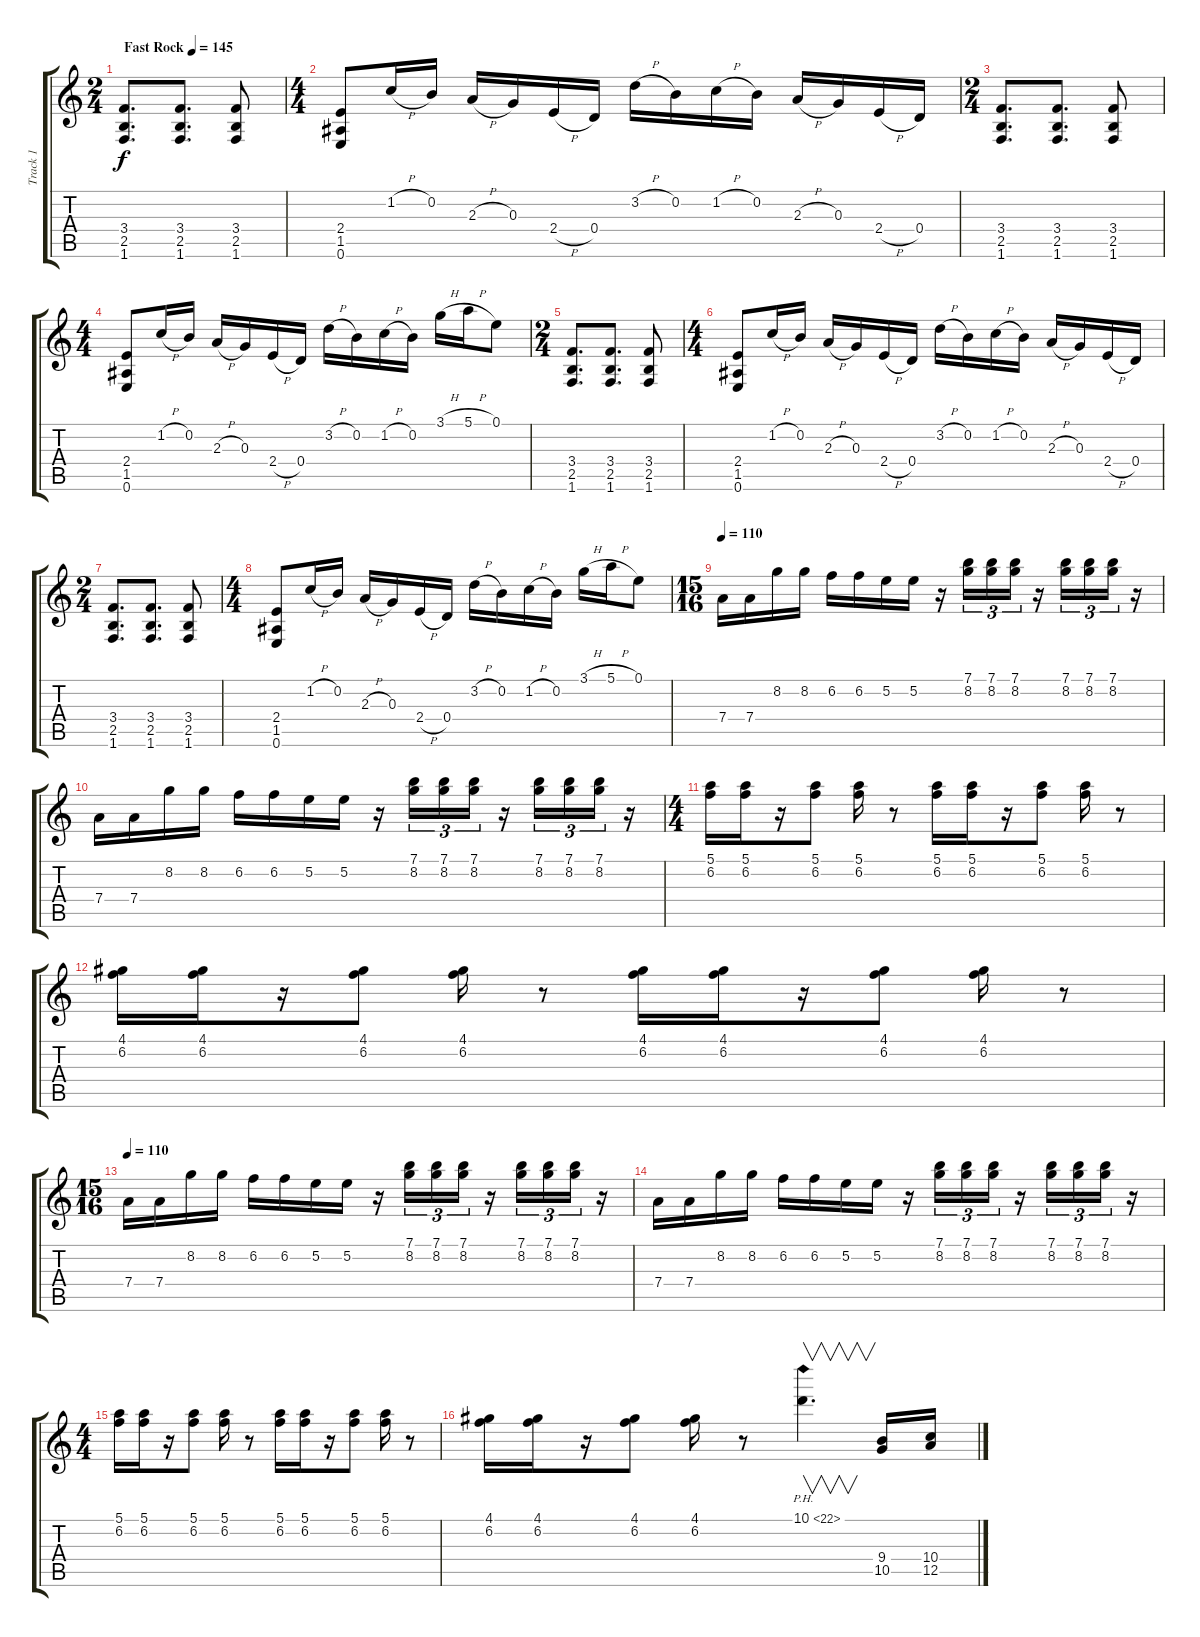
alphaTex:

\track ("Track 1" "Track 1") {instrument overdrivenguitar}
\staff {score tabs}
\tuning (E4 B3 G3 D3 A2 E2) {hide}
\ts (2 4)
\tempo (145 "Fast Rock")
\clef g2
\ks c
(3.4 2.5 1.6).8{d dy f instrument overdrivenguitar} (3.4 2.5 1.6).8{d} (3.4 2.5 1.6).8 |
\ts (4 4)
(2.4 1.5 0.6).8 1.2{h}.16 0.2.16 2.3{h}.16 0.3.16 2.4{h}.16 0.4.16 3.2{h}.16 0.2.16 1.2{h}.16 0.2.16 2.3{h}.16 0.3.16 2.4{h}.16 0.4.16 |
\ts (2 4)
(3.4 2.5 1.6).8{d} (3.4 2.5 1.6).8{d} (3.4 2.5 1.6).8 |
\ts (4 4)
(2.4 1.5 0.6).8 1.2{h}.16 0.2.16 2.3{h}.16 0.3.16 2.4{h}.16 0.4.16 3.2{h}.16 0.2.16 1.2{h}.16 0.2.16 3.1{h}.16 5.1{h}.16 0.1.8 |
\ts (2 4)
(3.4 2.5 1.6).8{d} (3.4 2.5 1.6).8{d} (3.4 2.5 1.6).8 |
\ts (4 4)
(2.4 1.5 0.6).8 1.2{h}.16 0.2.16 2.3{h}.16 0.3.16 2.4{h}.16 0.4.16 3.2{h}.16 0.2.16 1.2{h}.16 0.2.16 2.3{h}.16 0.3.16 2.4{h}.16 0.4.16 |
\ts (2 4)
(3.4 2.5 1.6).8{d} (3.4 2.5 1.6).8{d} (3.4 2.5 1.6).8 |
\ts (4 4)
(2.4 1.5 0.6).8 1.2{h}.16 0.2.16 2.3{h}.16 0.3.16 2.4{h}.16 0.4.16 3.2{h}.16 0.2.16 1.2{h}.16 0.2.16 3.1{h}.16 5.1{h}.16 0.1.8 |
\ts (15 16)
\tempo 110
7.4.16 7.4.16 8.2.16 8.2.16 6.2.16 6.2.16 5.2.16 5.2.16 r.16 (7.1 8.2).16{tu (3 2)} (7.1 8.2).16{tu (3 2)} (7.1 8.2).16{tu (3 2)} r.16 (7.1 8.2).16{tu (3 2)} (7.1 8.2).16{tu (3 2)} (7.1 8.2).16{tu (3 2)} r.16 |
7.4.16 7.4.16 8.2.16 8.2.16 6.2.16 6.2.16 5.2.16 5.2.16 r.16 (7.1 8.2).16{tu (3 2)} (7.1 8.2).16{tu (3 2)} (7.1 8.2).16{tu (3 2)} r.16 (7.1 8.2).16{tu (3 2)} (7.1 8.2).16{tu (3 2)} (7.1 8.2).16{tu (3 2)} r.16 |
\ts (4 4)
(5.1 6.2).16 (5.1 6.2).16 r.16 (5.1 6.2).8 (5.1 6.2).16 r.8 (5.1 6.2).16 (5.1 6.2).16 r.16 (5.1 6.2).8 (5.1 6.2).16 r.8 |
(4.1 6.2).16 (4.1 6.2).16 r.16 (4.1 6.2).8 (4.1 6.2).16 r.8 (4.1 6.2).16 (4.1 6.2).16 r.16 (4.1 6.2).8 (4.1 6.2).16 r.8 |
\ts (15 16)
\tempo 110
7.4.16 7.4.16 8.2.16 8.2.16 6.2.16 6.2.16 5.2.16 5.2.16 r.16 (7.1 8.2).16{tu (3 2)} (7.1 8.2).16{tu (3 2)} (7.1 8.2).16{tu (3 2)} r.16 (7.1 8.2).16{tu (3 2)} (7.1 8.2).16{tu (3 2)} (7.1 8.2).16{tu (3 2)} r.16 |
7.4.16 7.4.16 8.2.16 8.2.16 6.2.16 6.2.16 5.2.16 5.2.16 r.16 (7.1 8.2).16{tu (3 2)} (7.1 8.2).16{tu (3 2)} (7.1 8.2).16{tu (3 2)} r.16 (7.1 8.2).16{tu (3 2)} (7.1 8.2).16{tu (3 2)} (7.1 8.2).16{tu (3 2)} r.16 |
\ts (4 4)
(5.1 6.2).16 (5.1 6.2).16 r.16 (5.1 6.2).8 (5.1 6.2).16 r.8 (5.1 6.2).16 (5.1 6.2).16 r.16 (5.1 6.2).8 (5.1 6.2).16 r.8 |
(4.1 6.2).16 (4.1 6.2).16 r.16 (4.1 6.2).8 (4.1 6.2).16 r.8 10.1{ph 12}.4{v d} (9.4 10.5).16 (10.4 12.5).16
